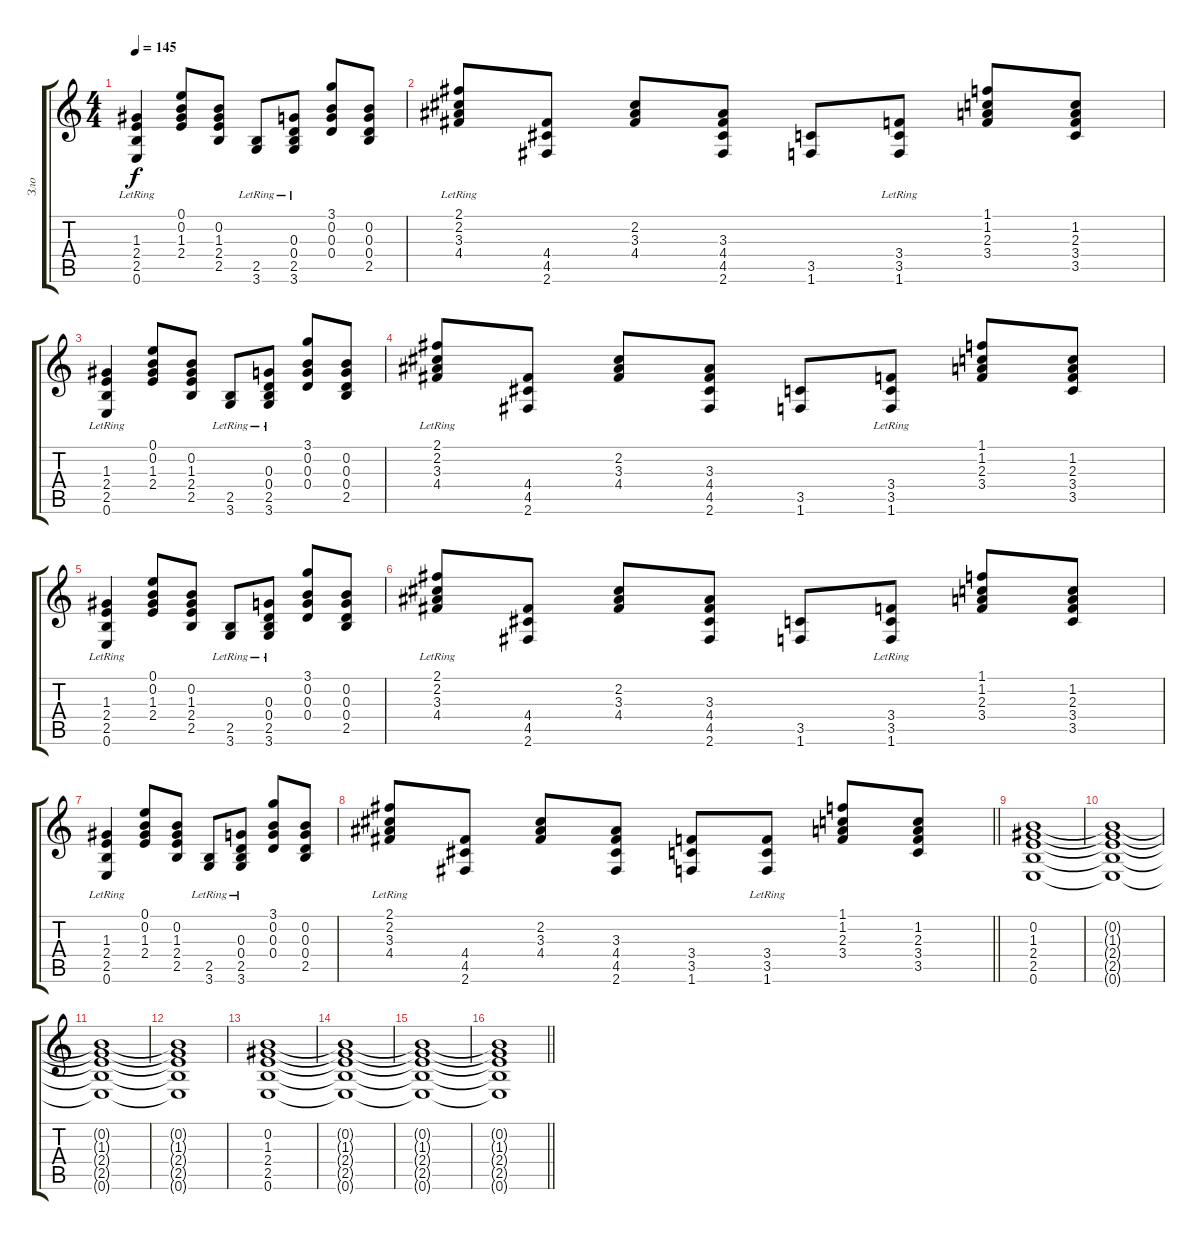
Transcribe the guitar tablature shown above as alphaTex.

\track ("Зло" "Зло") {instrument overdrivenguitar}
\staff {score tabs}
\tuning (E4 B3 G3 D3 A2 E2) {hide}
\ts (4 4)
\tempo 145
\clef g2
\ks c
(1.3{lr} 2.4{lr} 2.5{lr} 0.6{lr}).4{dy f} (0.1 0.2 1.3 2.4).8 (0.2 1.3 2.4 2.5).8 (2.5{lr} 3.6{lr}).8 (0.3{lr} 0.4{lr} 2.5{lr} 3.6{lr}).8 (3.1 0.2 0.3 0.4).8 (0.2 0.3 0.4 2.5).8 |
(2.1{lr} 2.2{lr} 3.3{lr} 4.4{lr}).8 (4.4 4.5 2.6).8 (2.2 3.3 4.4).8 (3.3 4.4 4.5 2.6).8 (3.5 1.6).8 (3.4{lr} 3.5{lr} 1.6{lr}).8 (1.1 1.2 2.3 3.4).8 (1.2 2.3 3.4 3.5).8 |
(1.3{lr} 2.4{lr} 2.5{lr} 0.6{lr}).4 (0.1 0.2 1.3 2.4).8 (0.2 1.3 2.4 2.5).8 (2.5{lr} 3.6{lr}).8 (0.3{lr} 0.4{lr} 2.5{lr} 3.6{lr}).8 (3.1 0.2 0.3 0.4).8 (0.2 0.3 0.4 2.5).8 |
(2.1{lr} 2.2{lr} 3.3{lr} 4.4{lr}).8 (4.4 4.5 2.6).8 (2.2 3.3 4.4).8 (3.3 4.4 4.5 2.6).8 (3.5 1.6).8 (3.4{lr} 3.5{lr} 1.6{lr}).8 (1.1 1.2 2.3 3.4).8 (1.2 2.3 3.4 3.5).8 |
(1.3{lr} 2.4{lr} 2.5{lr} 0.6{lr}).4 (0.1 0.2 1.3 2.4).8 (0.2 1.3 2.4 2.5).8 (2.5{lr} 3.6{lr}).8 (0.3{lr} 0.4{lr} 2.5{lr} 3.6{lr}).8 (3.1 0.2 0.3 0.4).8 (0.2 0.3 0.4 2.5).8 |
(2.1{lr} 2.2{lr} 3.3{lr} 4.4{lr}).8 (4.4 4.5 2.6).8 (2.2 3.3 4.4).8 (3.3 4.4 4.5 2.6).8 (3.5 1.6).8 (3.4{lr} 3.5{lr} 1.6{lr}).8 (1.1 1.2 2.3 3.4).8 (1.2 2.3 3.4 3.5).8 |
(1.3{lr} 2.4{lr} 2.5{lr} 0.6{lr}).4 (0.1 0.2 1.3 2.4).8 (0.2 1.3 2.4 2.5).8 (2.5{lr} 3.6{lr}).8 (0.3{lr} 0.4{lr} 2.5{lr} 3.6{lr}).8 (3.1 0.2 0.3 0.4).8 (0.2 0.3 0.4 2.5).8 |
\barLineRight lightlight
(2.1{lr} 2.2{lr} 3.3{lr} 4.4{lr}).8 (4.4 4.5 2.6).8 (2.2 3.3 4.4).8 (3.3 4.4 4.5 2.6).8 (3.4 3.5 1.6).8 (3.4{lr} 3.5{lr} 1.6{lr}).8 (1.1 1.2 2.3 3.4).8 (1.2 2.3 3.4 3.5).8 |
(0.2 1.3 2.4 2.5 0.6).1 |
(0.2{t} 1.3{t} 2.4{t} 2.5{t} 0.6{t}).1 |
(0.2{t} 1.3{t} 2.4{t} 2.5{t} 0.6{t}).1 |
(0.2{t} 1.3{t} 2.4{t} 2.5{t} 0.6{t}).1 |
(0.2 1.3 2.4 2.5 0.6).1 |
(0.2{t} 1.3{t} 2.4{t} 2.5{t} 0.6{t}).1 |
(0.2{t} 1.3{t} 2.4{t} 2.5{t} 0.6{t}).1 |
\barLineRight lightlight
(0.2{t} 1.3{t} 2.4{t} 2.5{t} 0.6{t}).1
